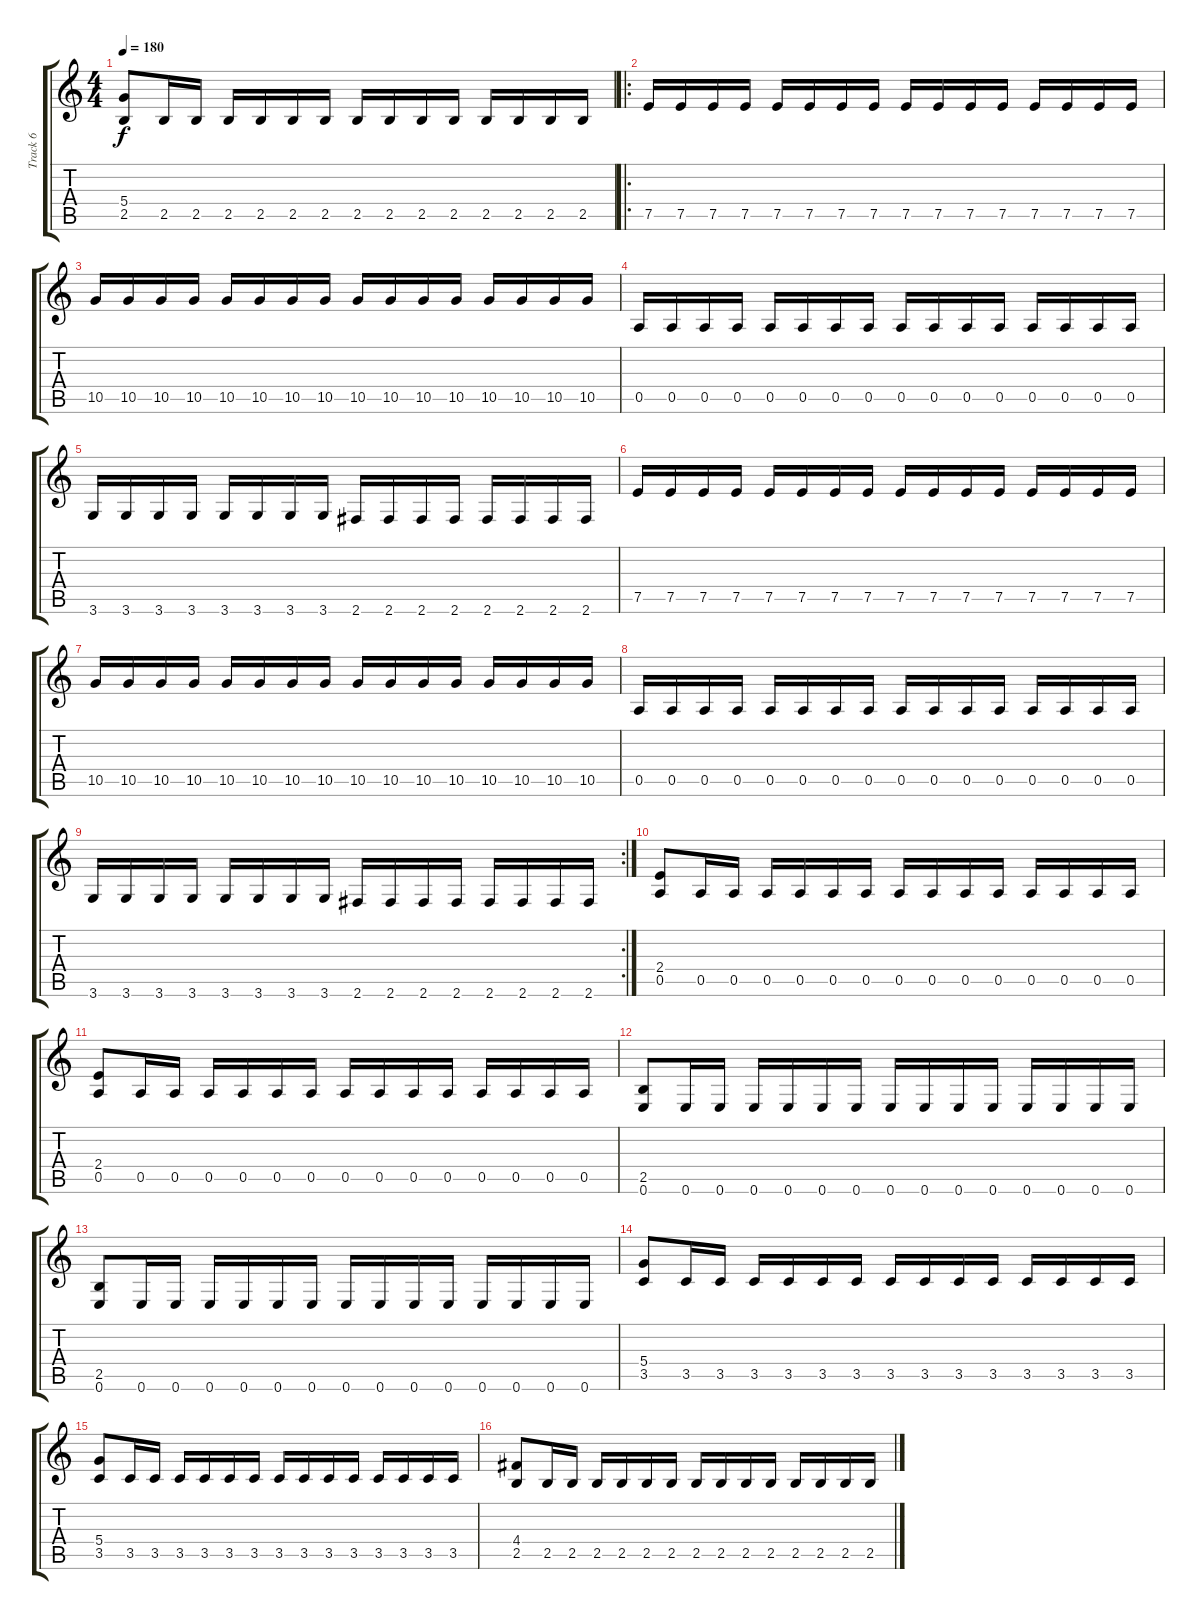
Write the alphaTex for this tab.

\track ("Track 6" "Track 6") {instrument electricguitarmuted}
\staff {score tabs}
\tuning (E4 B3 G3 D3 A2 E2) {hide}
\ts (4 4)
\tempo 180
\clef g2
\ks c
(5.4 2.5).8{dy f} 2.5.16 2.5.16 2.5.16 2.5.16 2.5.16 2.5.16 2.5.16 2.5.16 2.5.16 2.5.16 2.5.16 2.5.16 2.5.16 2.5.16 |
\ro
7.5.16 7.5.16 7.5.16 7.5.16 7.5.16 7.5.16 7.5.16 7.5.16 7.5.16 7.5.16 7.5.16 7.5.16 7.5.16 7.5.16 7.5.16 7.5.16 |
10.5.16 10.5.16 10.5.16 10.5.16 10.5.16 10.5.16 10.5.16 10.5.16 10.5.16 10.5.16 10.5.16 10.5.16 10.5.16 10.5.16 10.5.16 10.5.16 |
0.5.16 0.5.16 0.5.16 0.5.16 0.5.16 0.5.16 0.5.16 0.5.16 0.5.16 0.5.16 0.5.16 0.5.16 0.5.16 0.5.16 0.5.16 0.5.16 |
3.6.16 3.6.16 3.6.16 3.6.16 3.6.16 3.6.16 3.6.16 3.6.16 2.6.16 2.6.16 2.6.16 2.6.16 2.6.16 2.6.16 2.6.16 2.6.16 |
7.5.16 7.5.16 7.5.16 7.5.16 7.5.16 7.5.16 7.5.16 7.5.16 7.5.16 7.5.16 7.5.16 7.5.16 7.5.16 7.5.16 7.5.16 7.5.16 |
10.5.16 10.5.16 10.5.16 10.5.16 10.5.16 10.5.16 10.5.16 10.5.16 10.5.16 10.5.16 10.5.16 10.5.16 10.5.16 10.5.16 10.5.16 10.5.16 |
0.5.16 0.5.16 0.5.16 0.5.16 0.5.16 0.5.16 0.5.16 0.5.16 0.5.16 0.5.16 0.5.16 0.5.16 0.5.16 0.5.16 0.5.16 0.5.16 |
\rc 2
3.6.16 3.6.16 3.6.16 3.6.16 3.6.16 3.6.16 3.6.16 3.6.16 2.6.16 2.6.16 2.6.16 2.6.16 2.6.16 2.6.16 2.6.16 2.6.16 |
(2.4 0.5).8 0.5.16 0.5.16 0.5.16 0.5.16 0.5.16 0.5.16 0.5.16 0.5.16 0.5.16 0.5.16 0.5.16 0.5.16 0.5.16 0.5.16 |
(2.4 0.5).8 0.5.16 0.5.16 0.5.16 0.5.16 0.5.16 0.5.16 0.5.16 0.5.16 0.5.16 0.5.16 0.5.16 0.5.16 0.5.16 0.5.16 |
(2.5 0.6).8 0.6.16 0.6.16 0.6.16 0.6.16 0.6.16 0.6.16 0.6.16 0.6.16 0.6.16 0.6.16 0.6.16 0.6.16 0.6.16 0.6.16 |
(2.5 0.6).8 0.6.16 0.6.16 0.6.16 0.6.16 0.6.16 0.6.16 0.6.16 0.6.16 0.6.16 0.6.16 0.6.16 0.6.16 0.6.16 0.6.16 |
(5.4 3.5).8 3.5.16 3.5.16 3.5.16 3.5.16 3.5.16 3.5.16 3.5.16 3.5.16 3.5.16 3.5.16 3.5.16 3.5.16 3.5.16 3.5.16 |
(5.4 3.5).8 3.5.16 3.5.16 3.5.16 3.5.16 3.5.16 3.5.16 3.5.16 3.5.16 3.5.16 3.5.16 3.5.16 3.5.16 3.5.16 3.5.16 |
(4.4 2.5).8 2.5.16 2.5.16 2.5.16 2.5.16 2.5.16 2.5.16 2.5.16 2.5.16 2.5.16 2.5.16 2.5.16 2.5.16 2.5.16 2.5.16
